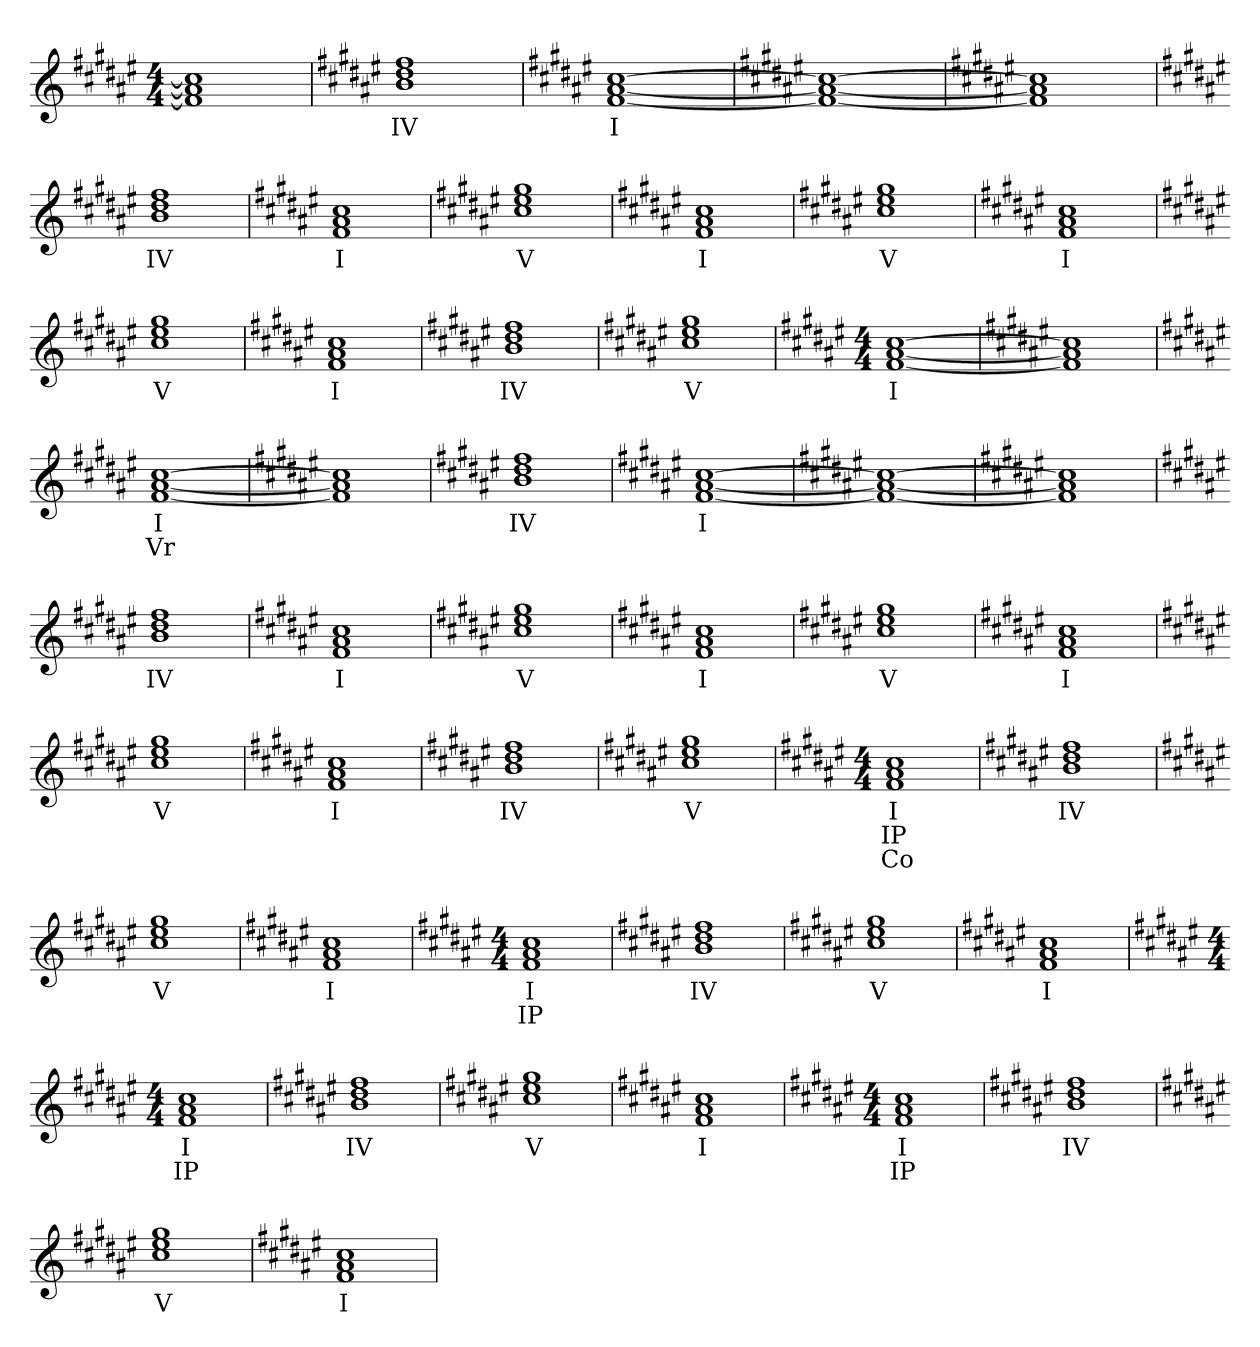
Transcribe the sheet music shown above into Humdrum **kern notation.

**kern	**text	**text	**text
*part1	*part1	*part1	*part1
*staff1	*staff1	*staff1	*staff1
*k[f#c#g#d#a#e#]	*	*	*
*F#:	*	*	*
*M4/4	*	*	*
=	=	=	=
1f#] 1a#] 1cc#]	.	.	.
=	=	=	=
*k[f#c#g#d#a#e#]	*	*	*
*F#:	*	*	*
1b 1dd# 1ff#	IV	.	.
=	=	=	=
*k[f#c#g#d#a#e#]	*	*	*
*F#:	*	*	*
[1f# [1a# [1cc#	I	.	.
=	=	=	=
*k[f#c#g#d#a#e#]	*	*	*
*F#:	*	*	*
1f#_ 1a#_ 1cc#_	.	.	.
=	=	=	=
*k[f#c#g#d#a#e#]	*	*	*
*F#:	*	*	*
1f#] 1a#] 1cc#]	.	.	.
=	=	=	=
*k[f#c#g#d#a#e#]	*	*	*
*F#:	*	*	*
1b 1dd# 1ff#	IV	.	.
=	=	=	=
*k[f#c#g#d#a#e#]	*	*	*
*F#:	*	*	*
1f# 1a# 1cc#	I	.	.
=	=	=	=
*k[f#c#g#d#a#e#]	*	*	*
*F#:	*	*	*
1cc# 1ee# 1gg#	V	.	.
=	=	=	=
*k[f#c#g#d#a#e#]	*	*	*
*F#:	*	*	*
1f# 1a# 1cc#	I	.	.
=	=	=	=
*k[f#c#g#d#a#e#]	*	*	*
*F#:	*	*	*
1cc# 1ee# 1gg#	V	.	.
=	=	=	=
*k[f#c#g#d#a#e#]	*	*	*
*F#:	*	*	*
1f# 1a# 1cc#	I	.	.
=	=	=	=
*k[f#c#g#d#a#e#]	*	*	*
*F#:	*	*	*
1cc# 1ee# 1gg#	V	.	.
=	=	=	=
*k[f#c#g#d#a#e#]	*	*	*
*F#:	*	*	*
1f# 1a# 1cc#	I	.	.
=	=	=	=
*k[f#c#g#d#a#e#]	*	*	*
*F#:	*	*	*
1b 1dd# 1ff#	IV	.	.
=	=	=	=
*k[f#c#g#d#a#e#]	*	*	*
*F#:	*	*	*
1cc# 1ee# 1gg#	V	.	.
=	=	=	=
*k[f#c#g#d#a#e#]	*	*	*
*F#:	*	*	*
*M4/4	*	*	*
[1f# [1a# [1cc#	I	.	.
=	=	=	=
*k[f#c#g#d#a#e#]	*	*	*
*F#:	*	*	*
1f#] 1a#] 1cc#]	.	.	.
=	=	=	=
*k[f#c#g#d#a#e#]	*	*	*
*F#:	*	*	*
[1f# [1a# [1cc#	I	Vr	.
=	=	=	=
*k[f#c#g#d#a#e#]	*	*	*
*F#:	*	*	*
1f#] 1a#] 1cc#]	.	.	.
=	=	=	=
*k[f#c#g#d#a#e#]	*	*	*
*F#:	*	*	*
1b 1dd# 1ff#	IV	.	.
=	=	=	=
*k[f#c#g#d#a#e#]	*	*	*
*F#:	*	*	*
[1f# [1a# [1cc#	I	.	.
=	=	=	=
*k[f#c#g#d#a#e#]	*	*	*
*F#:	*	*	*
1f#_ 1a#_ 1cc#_	.	.	.
=	=	=	=
*k[f#c#g#d#a#e#]	*	*	*
*F#:	*	*	*
1f#] 1a#] 1cc#]	.	.	.
=	=	=	=
*k[f#c#g#d#a#e#]	*	*	*
*F#:	*	*	*
1b 1dd# 1ff#	IV	.	.
=	=	=	=
*k[f#c#g#d#a#e#]	*	*	*
*F#:	*	*	*
1f# 1a# 1cc#	I	.	.
=	=	=	=
*k[f#c#g#d#a#e#]	*	*	*
*F#:	*	*	*
1cc# 1ee# 1gg#	V	.	.
=	=	=	=
*k[f#c#g#d#a#e#]	*	*	*
*F#:	*	*	*
1f# 1a# 1cc#	I	.	.
=	=	=	=
*k[f#c#g#d#a#e#]	*	*	*
*F#:	*	*	*
1cc# 1ee# 1gg#	V	.	.
=	=	=	=
*k[f#c#g#d#a#e#]	*	*	*
*F#:	*	*	*
1f# 1a# 1cc#	I	.	.
=	=	=	=
*k[f#c#g#d#a#e#]	*	*	*
*F#:	*	*	*
1cc# 1ee# 1gg#	V	.	.
=	=	=	=
*k[f#c#g#d#a#e#]	*	*	*
*F#:	*	*	*
1f# 1a# 1cc#	I	.	.
=	=	=	=
*k[f#c#g#d#a#e#]	*	*	*
*F#:	*	*	*
1b 1dd# 1ff#	IV	.	.
=	=	=	=
*k[f#c#g#d#a#e#]	*	*	*
*F#:	*	*	*
1cc# 1ee# 1gg#	V	.	.
=	=	=	=
*k[f#c#g#d#a#e#]	*	*	*
*F#:	*	*	*
*M4/4	*	*	*
1f# 1a# 1cc#	I	IP	Co
=	=	=	=
*k[f#c#g#d#a#e#]	*	*	*
*F#:	*	*	*
1b 1dd# 1ff#	IV	.	.
=	=	=	=
*k[f#c#g#d#a#e#]	*	*	*
*F#:	*	*	*
1cc# 1ee# 1gg#	V	.	.
=	=	=	=
*k[f#c#g#d#a#e#]	*	*	*
*F#:	*	*	*
1f# 1a# 1cc#	I	.	.
=	=	=	=
*k[f#c#g#d#a#e#]	*	*	*
*F#:	*	*	*
*M4/4	*	*	*
1f# 1a# 1cc#	I	IP	.
=	=	=	=
*k[f#c#g#d#a#e#]	*	*	*
*F#:	*	*	*
1b 1dd# 1ff#	IV	.	.
=	=	=	=
*k[f#c#g#d#a#e#]	*	*	*
*F#:	*	*	*
1cc# 1ee# 1gg#	V	.	.
=	=	=	=
*k[f#c#g#d#a#e#]	*	*	*
*F#:	*	*	*
1f# 1a# 1cc#	I	.	.
=	=	=	=
*k[f#c#g#d#a#e#]	*	*	*
*F#:	*	*	*
*M4/4	*	*	*
1f# 1a# 1cc#	I	IP	.
=	=	=	=
*k[f#c#g#d#a#e#]	*	*	*
*F#:	*	*	*
1b 1dd# 1ff#	IV	.	.
=	=	=	=
*k[f#c#g#d#a#e#]	*	*	*
*F#:	*	*	*
1cc# 1ee# 1gg#	V	.	.
=	=	=	=
*k[f#c#g#d#a#e#]	*	*	*
*F#:	*	*	*
1f# 1a# 1cc#	I	.	.
=	=	=	=
*k[f#c#g#d#a#e#]	*	*	*
*F#:	*	*	*
*M4/4	*	*	*
1f# 1a# 1cc#	I	IP	.
=	=	=	=
*k[f#c#g#d#a#e#]	*	*	*
*F#:	*	*	*
1b 1dd# 1ff#	IV	.	.
=	=	=	=
*k[f#c#g#d#a#e#]	*	*	*
*F#:	*	*	*
1cc# 1ee# 1gg#	V	.	.
=	=	=	=
*k[f#c#g#d#a#e#]	*	*	*
*F#:	*	*	*
1f# 1a# 1cc#	I	.	.
=	=	=	=
*-	*-	*-	*-
